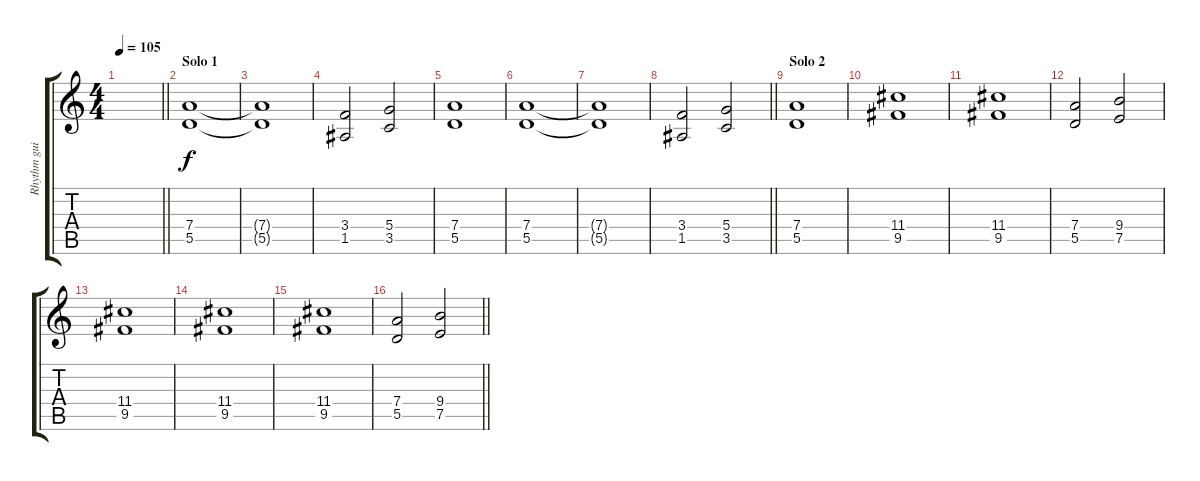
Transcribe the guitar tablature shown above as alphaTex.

\track ("Rhythm guitar 2" "Rhythm gui") {instrument distortionguitar}
\staff {score tabs}
\tuning (E4 B3 G3 D3 A2 E2) {hide}
\ts (4 4)
\tempo 105
\clef g2
\barLineRight lightlight
\ks c
|
\section ("" "Solo 1")
(7.4 5.5).1{volume 12} |
(7.4{t} 5.5{t}).1 |
(3.4 1.5).2 (5.4 3.5).2 |
(7.4 5.5).1 |
(7.4 5.5).1 |
(7.4{t} 5.5{t}).1 |
\barLineRight lightlight
(3.4 1.5).2 (5.4 3.5).2 |
\section ("" "Solo 2")
(7.4 5.5).1 |
(11.4 9.5).1 |
(11.4 9.5).1 |
(7.4 5.5).2 (9.4 7.5).2 |
(11.4 9.5).1 |
(11.4 9.5).1 |
(11.4 9.5).1 |
\barLineRight lightlight
(7.4 5.5).2 (9.4 7.5).2
